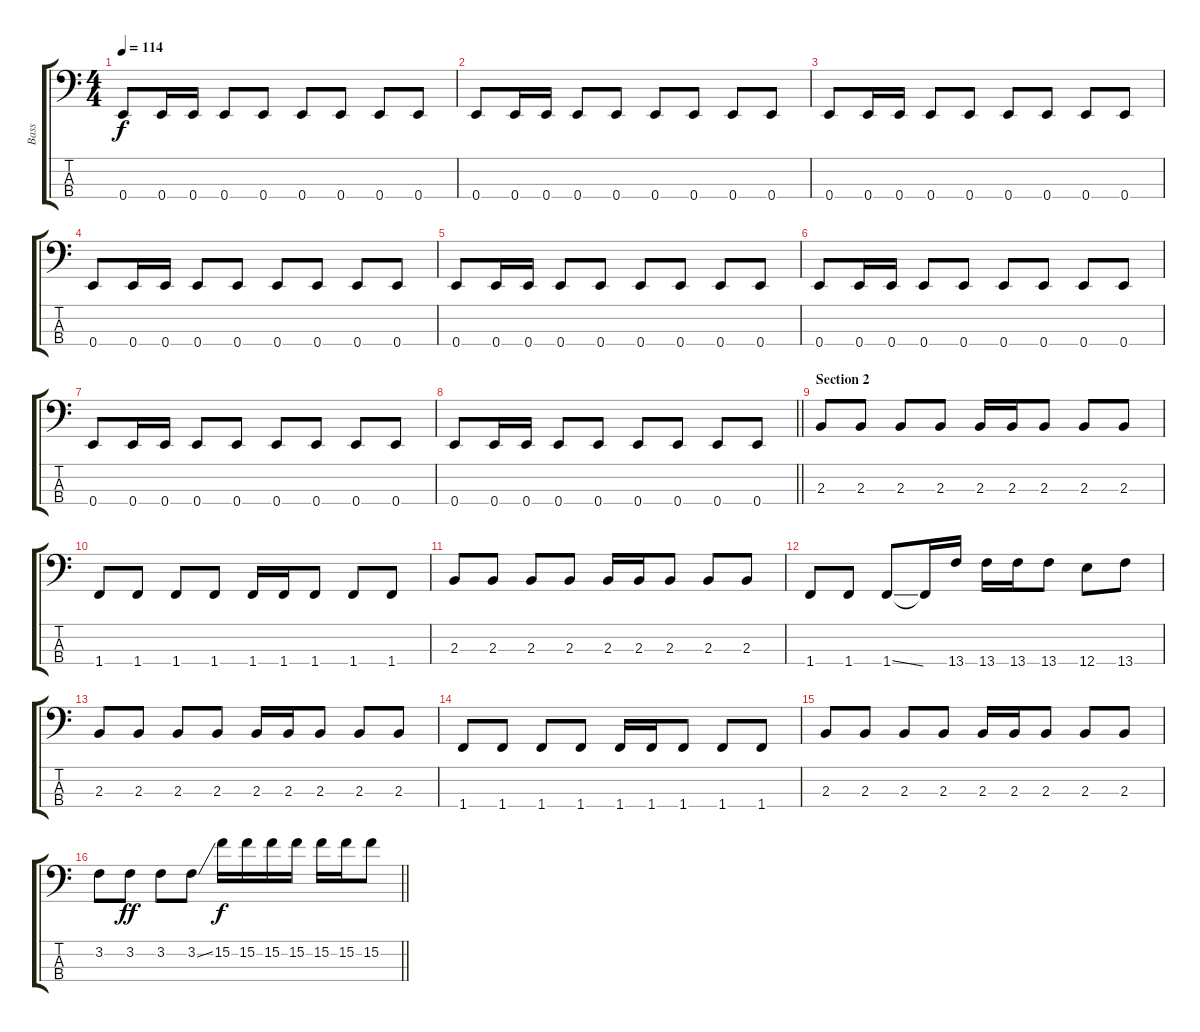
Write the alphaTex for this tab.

\track ("Bass" "Bass") {instrument slapbass1}
\staff {score tabs}
\tuning (G2 D2 A1 E1) {hide}
\ts (4 4)
\tempo 114
\clef f4
\ks c
0.4.8{dy f} 0.4.16 0.4.16 0.4.8 0.4.8 0.4.8 0.4.8 0.4.8 0.4.8 |
0.4.8 0.4.16 0.4.16 0.4.8 0.4.8 0.4.8 0.4.8 0.4.8 0.4.8 |
0.4.8 0.4.16 0.4.16 0.4.8 0.4.8 0.4.8 0.4.8 0.4.8 0.4.8 |
0.4.8 0.4.16 0.4.16 0.4.8 0.4.8 0.4.8 0.4.8 0.4.8 0.4.8 |
0.4.8 0.4.16 0.4.16 0.4.8 0.4.8 0.4.8 0.4.8 0.4.8 0.4.8 |
0.4.8 0.4.16 0.4.16 0.4.8 0.4.8 0.4.8 0.4.8 0.4.8 0.4.8 |
0.4.8 0.4.16 0.4.16 0.4.8 0.4.8 0.4.8 0.4.8 0.4.8 0.4.8 |
\barLineRight lightlight
0.4.8 0.4.16 0.4.16 0.4.8 0.4.8 0.4.8 0.4.8 0.4.8 0.4.8 |
\section ("" "Section 2")
2.3.8 2.3.8 2.3.8 2.3.8 2.3.16 2.3.16 2.3.8 2.3.8 2.3.8 |
1.4.8 1.4.8 1.4.8 1.4.8 1.4.16 1.4.16 1.4.8 1.4.8 1.4.8 |
2.3.8 2.3.8 2.3.8 2.3.8 2.3.16 2.3.16 2.3.8 2.3.8 2.3.8 |
1.4.8 1.4.8 1.4{ss}.8 1.4{t}.16 13.4.16 13.4.16 13.4.16 13.4.8 12.4.8 13.4.8 |
2.3.8 2.3.8 2.3.8 2.3.8 2.3.16 2.3.16 2.3.8 2.3.8 2.3.8 |
1.4.8 1.4.8 1.4.8 1.4.8 1.4.16 1.4.16 1.4.8 1.4.8 1.4.8 |
2.3.8 2.3.8 2.3.8 2.3.8 2.3.16 2.3.16 2.3.8 2.3.8 2.3.8 |
\barLineRight lightlight
3.2.8 3.2.8{dy ff} 3.2.8 3.2{ss}.8 15.2.16{dy f} 15.2.16 15.2.16 15.2.16 15.2.16 15.2.16 15.2.8
